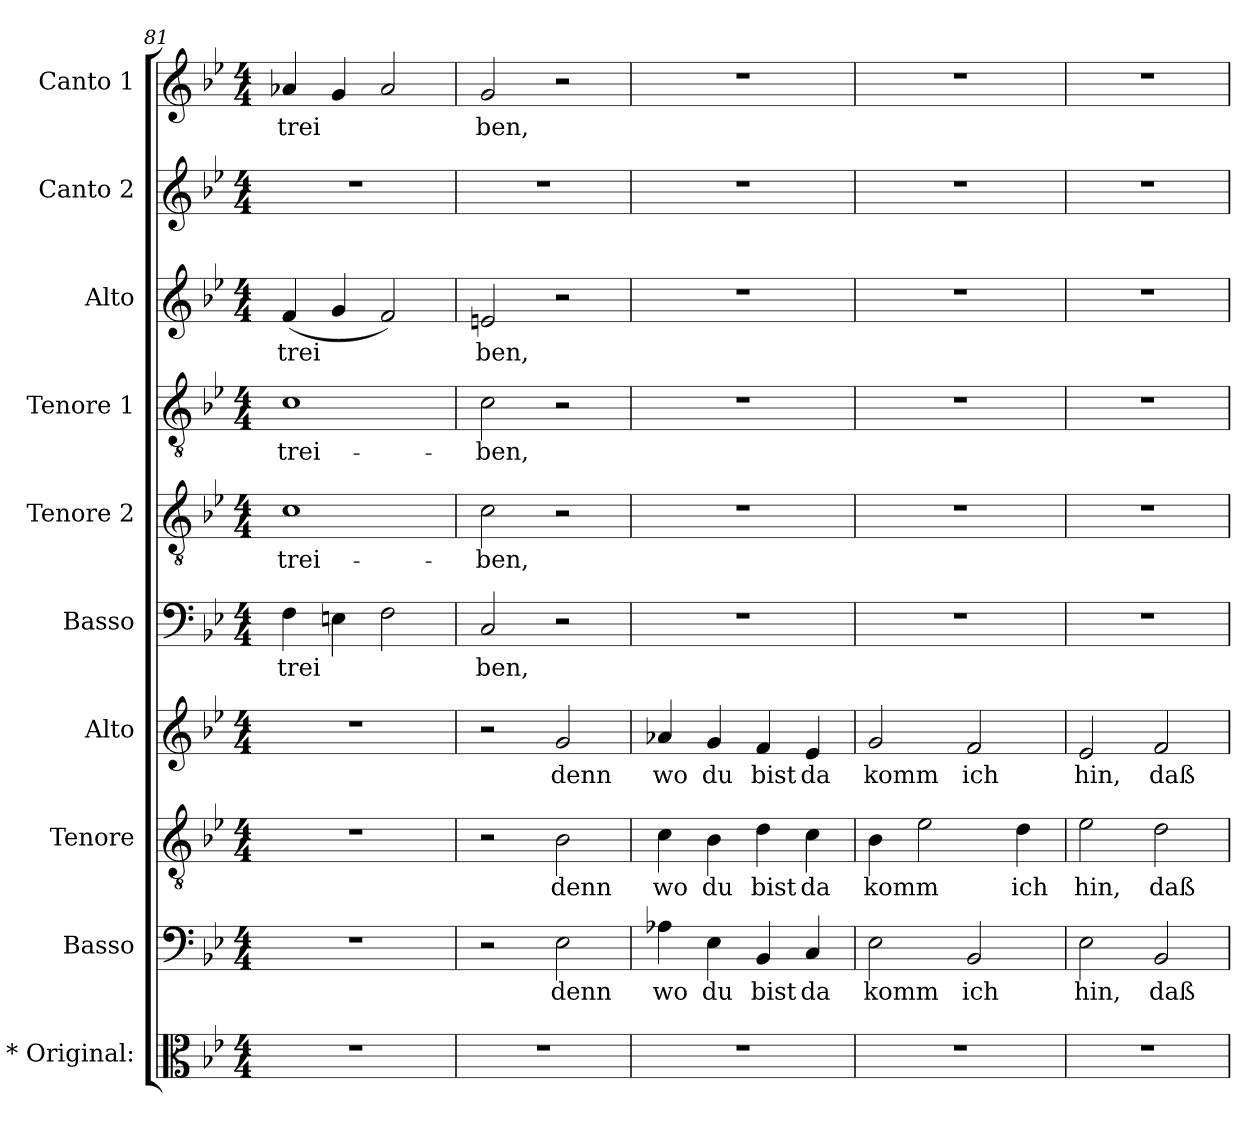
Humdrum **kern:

**kern	**kern	**text	**kern	**text	**kern	**text	**kern	**text	**kern	**text	**kern	**text	**kern	**text	**kern	**kern	**text
*part10	*part9	*part9	*part8	*part8	*part7	*part7	*part6	*part6	*part5	*part5	*part4	*part4	*part3	*part3	*part2	*part1	*part1
*staff10	*staff9	*staff9	*staff8	*staff8	*staff7	*staff7	*staff6	*staff6	*staff5	*staff5	*staff4	*staff4	*staff3	*staff3	*staff2	*staff1	*staff1
*I"* Original:	*I"Basso	*	*I"Tenore	*	*I"Alto	*	*I"Basso	*	*I"Tenore 2	*	*I"Tenore 1	*	*I"Alto	*	*I"Canto 2	*I"Canto 1	*
*I'* Original:	*I'Basso	*	*I'Tenore	*	*I'Alto	*	*I'Basso	*	*I'Tenore 2	*	*I'Tenore 1	*	*I'Alto	*	*I'Canto 2	*I'Canto 1	*
*clefC3	*clefF4	*	*clefGv2	*	*clefG2	*	*clefF4	*	*clefGv2	*	*clefGv2	*	*clefG2	*	*clefG2	*clefG2	*
*k[b-e-]	*k[b-e-]	*	*k[b-e-]	*	*k[b-e-]	*	*k[b-e-]	*	*k[b-e-]	*	*k[b-e-]	*	*k[b-e-]	*	*k[b-e-]	*k[b-e-]	*
*B-:	*B-:	*	*B-:	*	*B-:	*	*B-:	*	*B-:	*	*B-:	*	*B-:	*	*B-:	*B-:	*
*M4/4	*M4/4	*	*M4/4	*	*M4/4	*	*M4/4	*	*M4/4	*	*M4/4	*	*M4/4	*	*M4/4	*M4/4	*
=81	=81	=81	=81	=81	=81	=81	=81	=81	=81	=81	=81	=81	=81	=81	=81	=81	=81
!	!	!	!	!	!	!	!	!LO:LY:b	!	!LO:LY:b	!	!LO:LY:b	!	!LO:LY:b	!	!	!LO:LY:b
1r	1r	.	1r	.	1r	.	4F\	-trei	1c	-trei-	1c	-trei-	(<4f/	-trei	1r	4a-X/	-trei
.	.	.	.	.	.	.	4En\	.	.	.	.	.	4g/	.	.	4g/	.
.	.	.	.	.	.	.	2F\	.	.	.	.	.	2f/)	.	.	2a-i/	.
=82	=82	=82	=82	=82	=82	=82	=82	=82	=82	=82	=82	=82	=82	=82	=82	=82	=82
!	!	!	!	!	!	!	!	!LO:LY:b	!	!LO:LY:b	!	!LO:LY:b	!	!LO:LY:b	!	!	!LO:LY:b
1r	2r	.	2r	.	2r	.	2C/	ben,	2c\	-ben,	2c\	-ben,	2en/	ben,	1r	2g/	ben,
!	!	!LO:LY:b	!	!LO:LY:b	!	!LO:LY:b	!	!	!	!	!	!	!	!	!	!	!
.	2E-\	denn	2B-\	denn	2g/	denn	2r	.	2r	.	2r	.	2r	.	.	2r	.
=83	=83	=83	=83	=83	=83	=83	=83	=83	=83	=83	=83	=83	=83	=83	=83	=83	=83
!	!	!LO:LY:b	!	!LO:LY:b	!	!LO:LY:b	!	!	!	!	!	!	!	!	!	!	!
1r	4A-X\	wo	4c\	wo	4a-X/	wo	1r	.	1r	.	1r	.	1r	.	1r	1r	.
!	!	!LO:LY:b	!	!LO:LY:b	!	!LO:LY:b	!	!	!	!	!	!	!	!	!	!	!
.	4E-\	du	4B-\	du	4g/	du	.	.	.	.	.	.	.	.	.	.	.
!	!	!LO:LY:b	!	!LO:LY:b	!	!LO:LY:b	!	!	!	!	!	!	!	!	!	!	!
.	4BB-/	bist	4d\	bist	4f/	bist	.	.	.	.	.	.	.	.	.	.	.
!	!	!LO:LY:b	!	!LO:LY:b	!	!LO:LY:b	!	!	!	!	!	!	!	!	!	!	!
.	4C/	da	4c\	da	4e-/	da	.	.	.	.	.	.	.	.	.	.	.
=84	=84	=84	=84	=84	=84	=84	=84	=84	=84	=84	=84	=84	=84	=84	=84	=84	=84
!	!	!LO:LY:b	!	!LO:LY:b	!	!LO:LY:b	!	!	!	!	!	!	!	!	!	!	!
1r	2E-\	komm	4B-\	komm	2g/	komm	1r	.	1r	.	1r	.	1r	.	1r	1r	.
.	.	.	2e-\	.	.	.	.	.	.	.	.	.	.	.	.	.	.
!	!	!LO:LY:b	!	!	!	!LO:LY:b	!	!	!	!	!	!	!	!	!	!	!
.	2BB-/	ich	.	.	2f/	ich	.	.	.	.	.	.	.	.	.	.	.
!	!	!	!	!LO:LY:b	!	!	!	!	!	!	!	!	!	!	!	!	!
.	.	.	4d\	ich	.	.	.	.	.	.	.	.	.	.	.	.	.
=85	=85	=85	=85	=85	=85	=85	=85	=85	=85	=85	=85	=85	=85	=85	=85	=85	=85
!	!	!LO:LY:b	!	!LO:LY:b	!	!LO:LY:b	!	!	!	!	!	!	!	!	!	!	!
1r	2E-\	hin,	2e-\	hin,	2e-/	hin,	1r	.	1r	.	1r	.	1r	.	1r	1r	.
!	!	!LO:LY:b	!	!LO:LY:b	!	!LO:LY:b	!	!	!	!	!	!	!	!	!	!	!
.	2BB-/	daß	2d\	daß	2f/	daß	.	.	.	.	.	.	.	.	.	.	.
=	=	=	=	=	=	=	=	=	=	=	=	=	=	=	=	=	=
*-	*-	*-	*-	*-	*-	*-	*-	*-	*-	*-	*-	*-	*-	*-	*-	*-	*-
